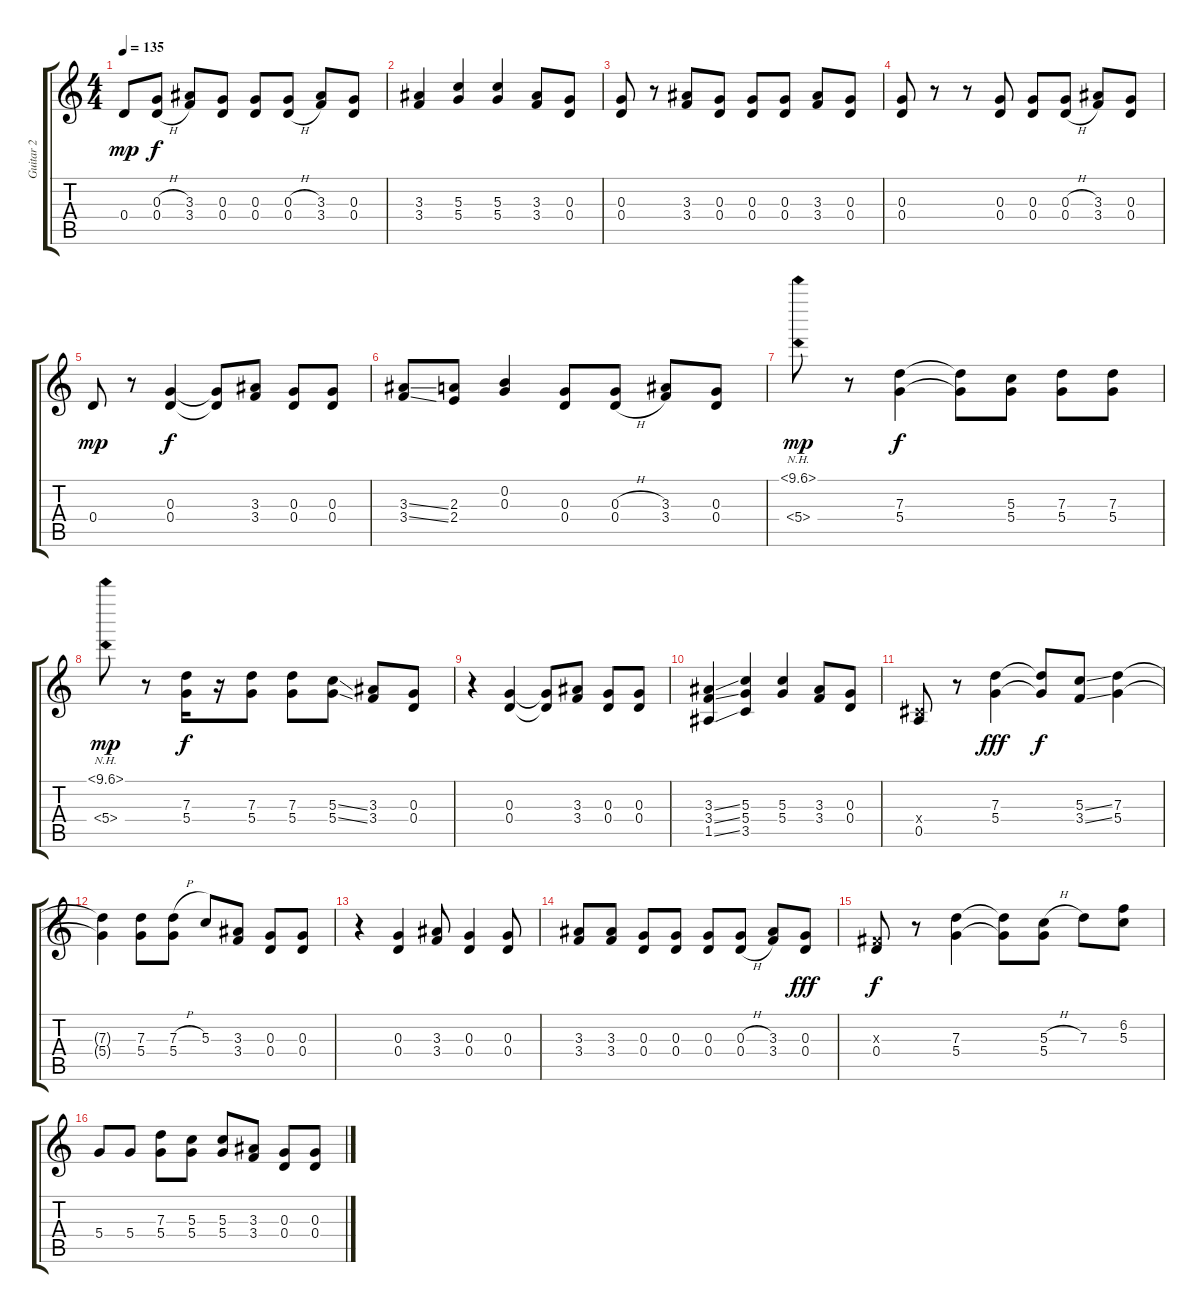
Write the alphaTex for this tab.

\track ("Guitar 2" "Guitar 2") {instrument distortionguitar}
\staff {score tabs}
\tuning (E4 B3 G3 D3 A2 E2) {hide}
\ts (4 4)
\tempo 135
\clef g2
\ks c
0.4.8{dy mp} (0.3{h} 0.4{h}).8{dy f} (3.3 3.4).8 (0.3 0.4).8 (0.3 0.4).8 (0.3{h} 0.4{h}).8 (3.3 3.4).8 (0.3 0.4).8 |
(3.3 3.4).4 (5.3 5.4).4 (5.3 5.4).4 (3.3 3.4).8 (0.3 0.4).8 |
(0.3 0.4).8 r.8 (3.3 3.4).8 (0.3 0.4).8 (0.3 0.4).8 (0.3 0.4).8 (3.3 3.4).8 (0.3 0.4).8 |
(0.3 0.4).8 r.8 r.8 (0.3 0.4).8 (0.3 0.4).8 (0.3{h} 0.4{h}).8 (3.3 3.4).8 (0.3 0.4).8 |
0.4.8{dy mp} r.8 (0.3 0.4).4{dy f} (0.3{t} 0.4{t}).8 (3.3 3.4).8 (0.3 0.4).8 (0.3 0.4).8 |
(3.3{ss} 3.4{ss}).8 (2.3 2.4).8 (0.2 0.3).4 (0.3 0.4).8 (0.3{h} 0.4{h}).8 (3.3 3.4).8 (0.3 0.4).8 |
(10.1{nh} 5.4{nh}).8{dy mp} r.8 (7.3 5.4).4{dy f} (7.3{t} 5.4{t}).8 (5.3 5.4).8 (7.3 5.4).8 (7.3 5.4).8 |
(10.1{nh} 5.4{nh}).8{dy mp} r.8 (7.3 5.4).16{dy f} r.16 (7.3 5.4).8 (7.3 5.4).8 (5.3{ss} 5.4{ss}).8 (3.3 3.4).8 (0.3 0.4).8 |
r.4 (0.3 0.4).4 (0.3{t} 0.4{t}).8 (3.3 3.4).8 (0.3 0.4).8 (0.3 0.4).8 |
(3.3{ss} 3.4{ss} 1.5{ss}).4 (5.3 5.4 3.5).4 (5.3 5.4).4 (3.3 3.4).8 (0.3 0.4).8 |
(-1.4{x} 0.5).8 r.8 (7.3 5.4).4{dy fff} (7.3{t} 5.4{t}).8{dy f} (5.3{ss} 3.4{ss}).8 (7.3 5.4).4 |
(7.3{t} 5.4{t}).4 (7.3 5.4).8 (7.3{h} 5.4).8 5.3.8 (3.3 3.4).8 (0.3 0.4).8 (0.3 0.4).8 |
r.4 (0.3 0.4).4 (3.3 3.4).8 (0.3 0.4).4 (0.3 0.4).8 |
(3.3 3.4).8 (3.3 3.4).8 (0.3 0.4).8 (0.3 0.4).8 (0.3 0.4).8 (0.3{h} 0.4{h}).8 (3.3 3.4).8 (0.3 0.4).8{dy fff} |
(-1.3{x} 0.4).8{dy f} r.8 (7.3 5.4).4 (7.3{t} 5.4{t}).8 (5.3{h} 5.4).8 7.3.8 (6.2 5.3).8 |
5.4.8 5.4.8 (7.3 5.4).8 (5.3 5.4).8 (5.3 5.4).8 (3.3 3.4).8 (0.3 0.4).8 (0.3 0.4).8
